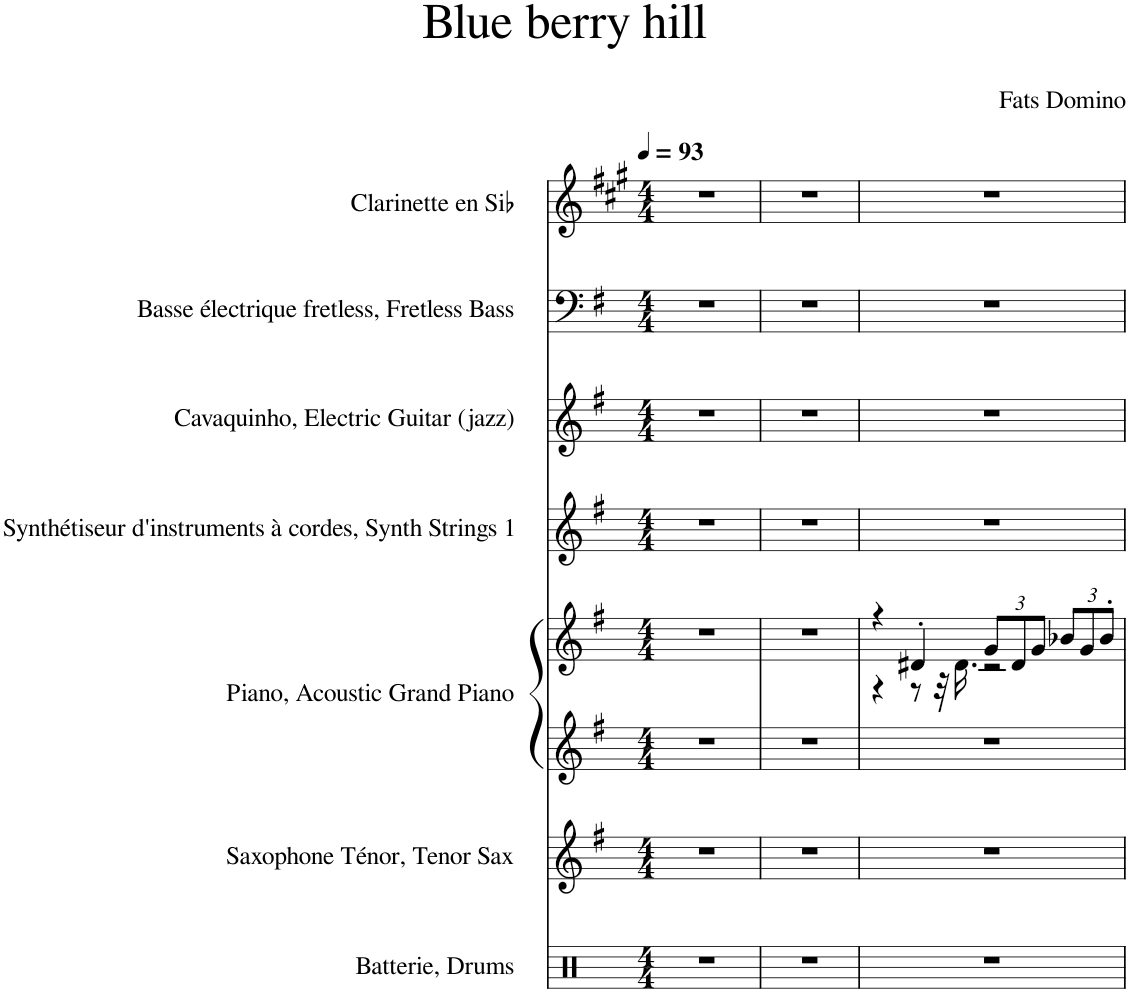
**kern	**kern	**kern	**kern	**kern	**kern	**kern	**kern
*part7	*part6	*part5	*part5	*part4	*part3	*part2	*part1
*staff8	*staff7	*staff6	*staff5	*staff4	*staff3	*staff2	*staff1
*I"Batterie, Drums	*I"Saxophone Ténor, Tenor Sax	*I"Piano, Acoustic Grand Piano	*	*I"Synthétiseur d'instruments à cordes, Synth Strings 1	*I"Cavaquinho, Electric Guitar (jazz)	*I"Basse électrique fretless, Fretless Bass	*I"Clarinette en Sib
*I'Bat.	*I'Sax. T.	*I'Pia.	*	*I'Synth.	*I'Cava.	*I'B. él. Frtl.	*I'Clar. Sib
*clefX	*clefG2	*clefG2	*clefG2	*clefG2	*clefG2	*clefF4	*clefG2
*	*Trd8c14	*	*	*	*	*Trd7c12	*Trd1c2
*k[]	*k[f#]	*k[f#]	*k[f#]	*k[f#]	*k[f#]	*k[f#]	*k[f#c#g#]
*M4/4	*M4/4	*M4/4	*M4/4	*M4/4	*M4/4	*M4/4	*M4/4
*MM93	*MM93	*MM93	*MM93	*MM93	*MM93	*MM93	*MM93
=1	=1	=1	=1	=1	=1	=1	=1
1r	1r	1r	1r	1r	1r	1r	1r
=2	=2	=2	=2	=2	=2	=2	=2
1r	1r	1r	1r	1r	1r	1r	1r
=3	=3	=3	=3	=3	=3	=3	=3
*	*	*	*^	*	*	*	*
1r	1r	1r	4r	4r	1r	1r	1r	1r
.	.	.	4d#X'/	8r	.	.	.	.
.	.	.	.	32r	.	.	.	.
.	.	.	.	16.d#\	.	.	.	.
*	*	*	*Xbrackettup	*	*	*	*	*
.	.	.	12g/L	2r	.	.	.	.
.	.	.	12d#/	.	.	.	.	.
.	.	.	12g/J	.	.	.	.	.
.	.	.	12b-X/L	.	.	.	.	.
.	.	.	12g/	.	.	.	.	.
.	.	.	12b-'/J	.	.	.	.	.
*	*	*	*v	*v	*	*	*	*
=	=	=	=	=	=	=	=
*-	*-	*-	*-	*-	*-	*-	*-
